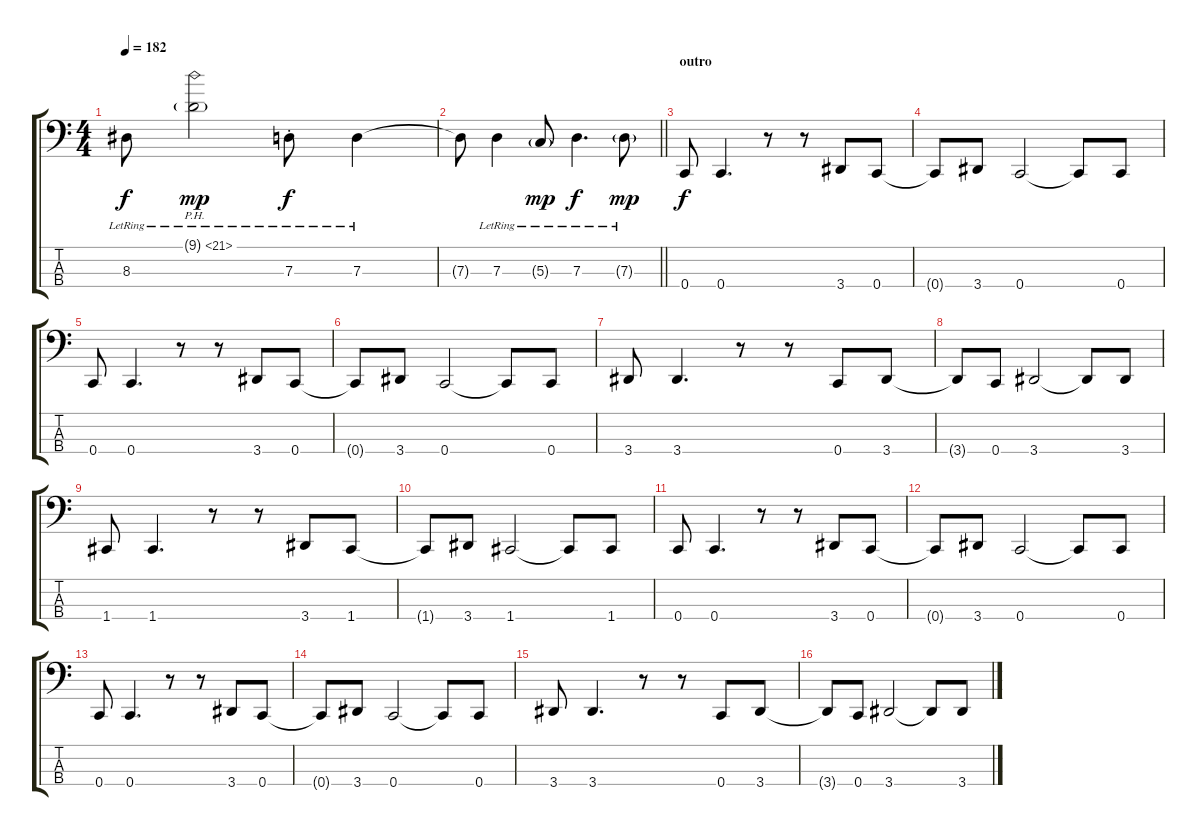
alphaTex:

\track "" {instrument electricbasspick}
\staff {score tabs}
\tuning (F2 C2 G1 C1) {hide}
\ts (4 4)
\tempo 182
\clef f4
\ks c
8.3{lr}.8{dy f} 9.1{ph 12 g lr}.2{dy mp} 7.3{st lr}.8{dy f} 7.3{lr}.4 |
\barLineRight lightlight
7.3{t}.8 7.3{lr}.4 5.3{g lr}.8{dy mp} 7.3{lr}.4{d dy f} 7.3{g lr}.8{dy mp} |
\section ("" "outro")
0.4.8{dy f} 0.4.4{d} r.8 r.8 3.4.8 0.4.8 |
0.4{t}.8 3.4.8 0.4.2 0.4{t}.8 0.4.8 |
0.4.8 0.4.4{d} r.8 r.8 3.4.8 0.4.8 |
0.4{t}.8 3.4.8 0.4.2 0.4{t}.8 0.4.8 |
3.4.8 3.4.4{d} r.8 r.8 0.4.8 3.4.8 |
3.4{t}.8 0.4.8 3.4.2 3.4{t}.8 3.4.8 |
1.4.8 1.4.4{d} r.8 r.8 3.4.8 1.4.8 |
1.4{t}.8 3.4.8 1.4.2 1.4{t}.8 1.4.8 |
0.4.8 0.4.4{d} r.8 r.8 3.4.8 0.4.8 |
0.4{t}.8 3.4.8 0.4.2 0.4{t}.8 0.4.8 |
0.4.8 0.4.4{d} r.8 r.8 3.4.8 0.4.8 |
0.4{t}.8 3.4.8 0.4.2 0.4{t}.8 0.4.8 |
3.4.8 3.4.4{d} r.8 r.8 0.4.8 3.4.8 |
3.4{t}.8 0.4.8 3.4.2 3.4{t}.8 3.4.8
